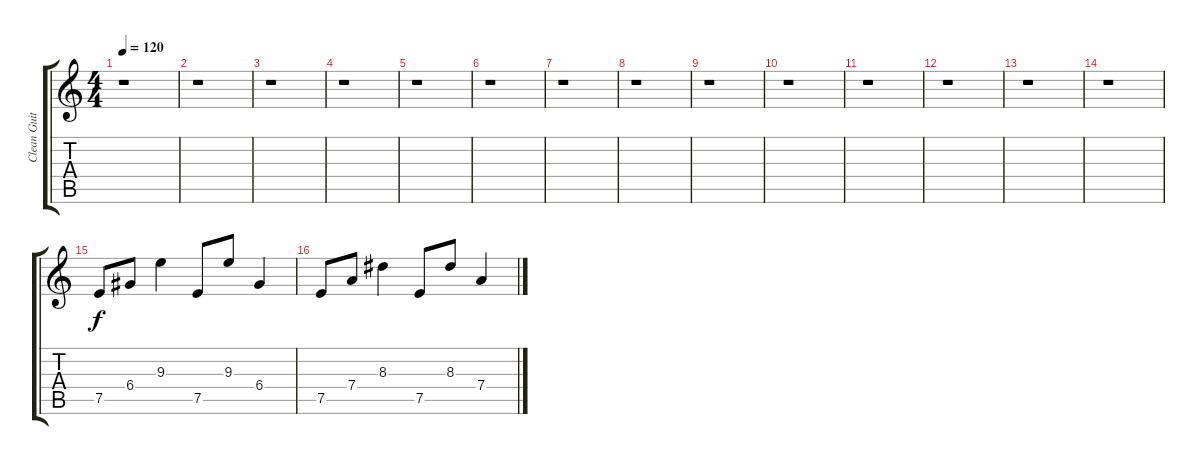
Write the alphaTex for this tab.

\track ("Clean Guitar" "Clean Guit") {instrument electricguitarclean}
\staff {score tabs}
\tuning (E4 B3 G3 D3 A2 E2) {hide}
\ts (4 4)
\tempo 120
\clef g2
\ks c
r.1{dy f} |
r.1 |
r.1 |
r.1 |
r.1 |
r.1 |
r.1 |
r.1 |
r.1 |
r.1 |
r.1 |
r.1 |
r.1 |
r.1 |
7.5.8 6.4.8 9.3.4 7.5.8 9.3.8 6.4.4 |
7.5.8 7.4.8 8.3.4 7.5.8 8.3.8 7.4.4
